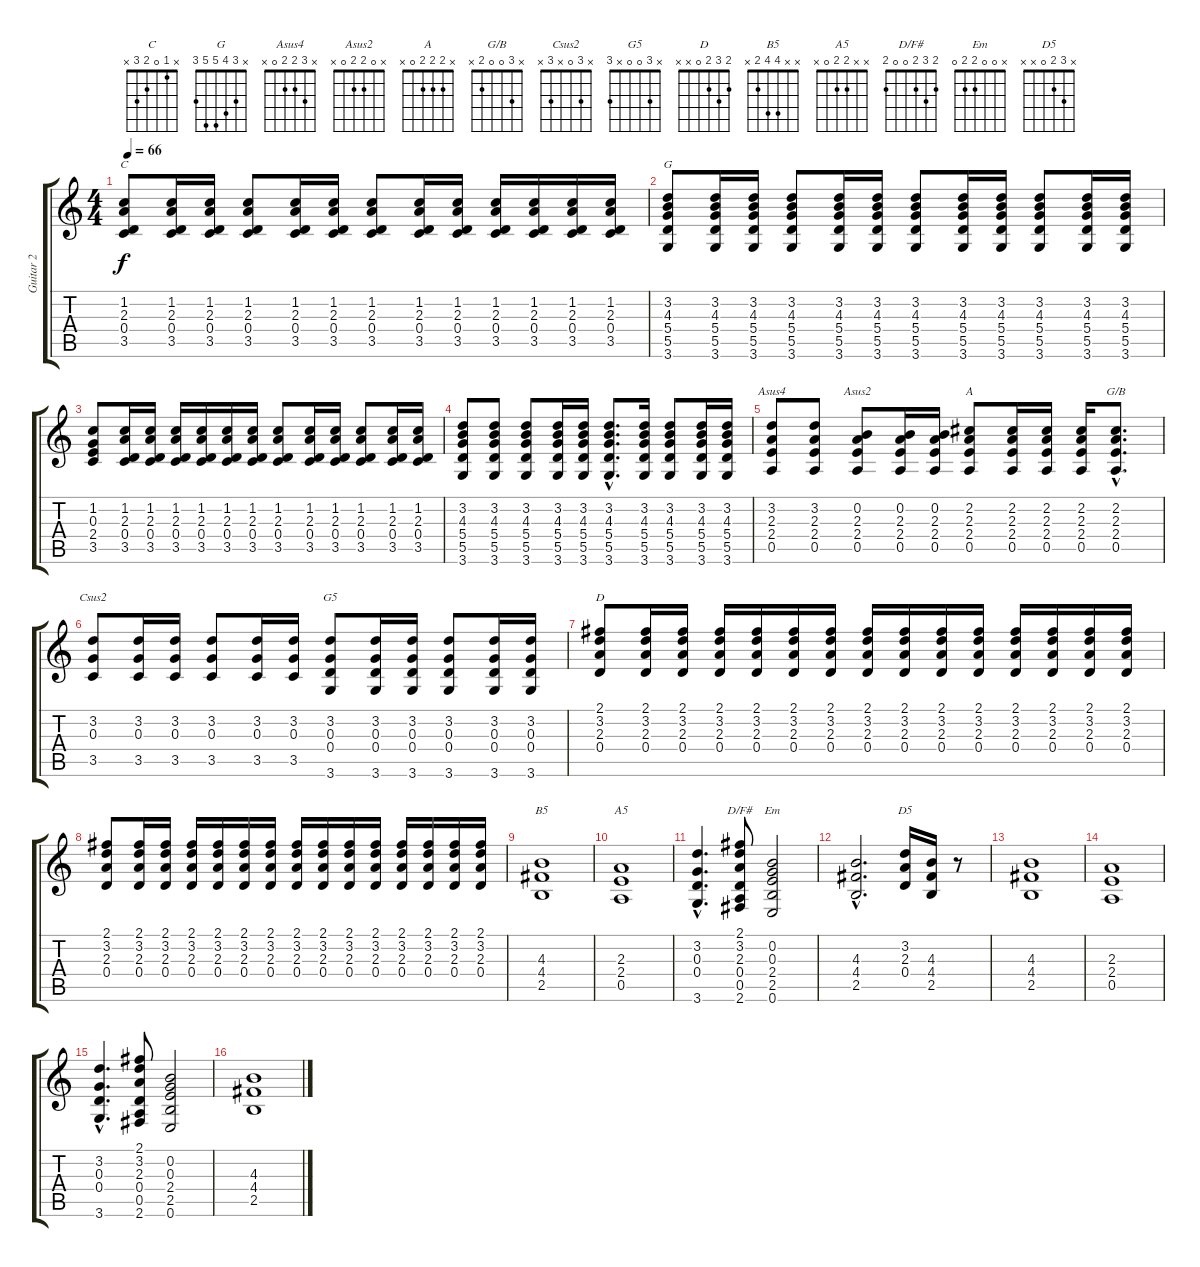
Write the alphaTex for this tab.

\track ("Guitar 2" "Guitar 2") {instrument electricguitarjazz}
\staff {score tabs}
\tuning (E4 B3 G3 D3 A2 E2) {hide}
\chord ("C" x 1 0 2 3 x)
\chord ("G" x 3 4 5 5 3)
\chord ("Asus4" x 3 2 2 0 x)
\chord ("Asus2" x 0 2 2 0 x)
\chord ("A" x 2 2 2 0 x)
\chord ("G/B" x 3 0 0 2 x)
\chord ("Csus2" x 3 0 x 3 x)
\chord ("G5" x 3 0 0 x 3)
\chord ("D" 2 3 2 0 x x)
\chord ("B5" x x 4 4 2 x)
\chord ("A5" x x 2 2 0 x)
\chord ("D/F#" 2 3 2 0 0 2)
\chord ("Em" x 0 0 2 2 0)
\chord ("D5" x 3 2 0 x x)
\ts (4 4)
\tempo 66
\clef g2
\ks c
(1.2 2.3 0.4 3.5).8{ch "C" dy f} (1.2 2.3 0.4 3.5).16 (1.2 2.3 0.4 3.5).16 (1.2 2.3 0.4 3.5).8 (1.2 2.3 0.4 3.5).16 (1.2 2.3 0.4 3.5).16 (1.2 2.3 0.4 3.5).8 (1.2 2.3 0.4 3.5).16 (1.2 2.3 0.4 3.5).16 (1.2 2.3 0.4 3.5).16 (1.2 2.3 0.4 3.5).16 (1.2 2.3 0.4 3.5).16 (1.2 2.3 0.4 3.5).16 |
(3.2 4.3 5.4 5.5 3.6).8{ch "G"} (3.2 4.3 5.4 5.5 3.6).16 (3.2 4.3 5.4 5.5 3.6).16 (3.2 4.3 5.4 5.5 3.6).8 (3.2 4.3 5.4 5.5 3.6).16 (3.2 4.3 5.4 5.5 3.6).16 (3.2 4.3 5.4 5.5 3.6).8 (3.2 4.3 5.4 5.5 3.6).16 (3.2 4.3 5.4 5.5 3.6).16 (3.2 4.3 5.4 5.5 3.6).8 (3.2 4.3 5.4 5.5 3.6).16 (3.2 4.3 5.4 5.5 3.6).16 |
(1.2 0.3 2.4 3.5).8 (1.2 2.3 0.4 3.5).16 (1.2 2.3 0.4 3.5).16 (1.2 2.3 0.4 3.5).16 (1.2 2.3 0.4 3.5).16 (1.2 2.3 0.4 3.5).16 (1.2 2.3 0.4 3.5).16 (1.2 2.3 0.4 3.5).8 (1.2 2.3 0.4 3.5).16 (1.2 2.3 0.4 3.5).16 (1.2 2.3 0.4 3.5).8 (1.2 2.3 0.4 3.5).16 (1.2 2.3 0.4 3.5).16 |
(3.2 4.3 5.4 5.5 3.6).8 (3.2 4.3 5.4 5.5 3.6).8 (3.2 4.3 5.4 5.5 3.6).8 (3.2 4.3 5.4 5.5 3.6).16 (3.2 4.3 5.4 5.5 3.6).16 (3.2{hac} 4.3{hac} 5.4{hac} 5.5{hac} 3.6{hac}).8{d} (3.2 4.3 5.4 5.5 3.6).16 (3.2 4.3 5.4 5.5 3.6).8 (3.2 4.3 5.4 5.5 3.6).16 (3.2 4.3 5.4 5.5 3.6).16 |
(3.2 2.3 2.4 0.5).8{ch "Asus4"} (3.2 2.3 2.4 0.5).8 (0.2 2.3 2.4 0.5).8{ch "Asus2"} (0.2 2.3 2.4 0.5).16 (0.2 2.3 2.4 0.5).16 (2.2 2.3 2.4 0.5).8{ch "A"} (2.2 2.3 2.4 0.5).16 (2.2 2.3 2.4 0.5).16 (2.2 2.3 2.4 0.5).16 (2.2{hac} 2.3{hac} 2.4{hac} 0.5{hac}).8{d ch "G/B"} |
(3.2 0.3 3.5).8{ch "Csus2"} (3.2 0.3 3.5).16 (3.2 0.3 3.5).16 (3.2 0.3 3.5).8 (3.2 0.3 3.5).16 (3.2 0.3 3.5).16 (3.2 0.3 0.4 3.6).8{ch "G5"} (3.2 0.3 0.4 3.6).16 (3.2 0.3 0.4 3.6).16 (3.2 0.3 0.4 3.6).8 (3.2 0.3 0.4 3.6).16 (3.2 0.3 0.4 3.6).16 |
(2.1 3.2 2.3 0.4).8{ch "D"} (2.1 3.2 2.3 0.4).16 (2.1 3.2 2.3 0.4).16 (2.1 3.2 2.3 0.4).16 (2.1 3.2 2.3 0.4).16 (2.1 3.2 2.3 0.4).16 (2.1 3.2 2.3 0.4).16 (2.1 3.2 2.3 0.4).16 (2.1 3.2 2.3 0.4).16 (2.1 3.2 2.3 0.4).16 (2.1 3.2 2.3 0.4).16 (2.1 3.2 2.3 0.4).16 (2.1 3.2 2.3 0.4).16 (2.1 3.2 2.3 0.4).16 (2.1 3.2 2.3 0.4).16 |
(2.1 3.2 2.3 0.4).8 (2.1 3.2 2.3 0.4).16 (2.1 3.2 2.3 0.4).16 (2.1 3.2 2.3 0.4).16 (2.1 3.2 2.3 0.4).16 (2.1 3.2 2.3 0.4).16 (2.1 3.2 2.3 0.4).16 (2.1 3.2 2.3 0.4).16 (2.1 3.2 2.3 0.4).16 (2.1 3.2 2.3 0.4).16 (2.1 3.2 2.3 0.4).16 (2.1 3.2 2.3 0.4).16 (2.1 3.2 2.3 0.4).16 (2.1 3.2 2.3 0.4).16 (2.1 3.2 2.3 0.4).16 |
(4.3 4.4 2.5).1{ch "B5"} |
(2.3 2.4 0.5).1{ch "A5"} |
(3.2{hac} 0.3{hac} 0.4{hac} 3.6{hac}).4{d} (2.1 3.2 2.3 0.4 0.5 2.6).8{ch "D/F#"} (0.2 0.3 2.4 2.5 0.6).2{ch "Em"} |
(4.3{hac} 4.4{hac} 2.5{hac}).2{d} (3.2 2.3 0.4).16{ch "D5"} (4.3 4.4 2.5).16 r.8 |
(4.3 4.4 2.5).1 |
(2.3 2.4 0.5).1 |
(3.2{hac} 0.3{hac} 0.4{hac} 3.6{hac}).4{d} (2.1 3.2 2.3 0.4 0.5 2.6).8 (0.2 0.3 2.4 2.5 0.6).2 |
(4.3 4.4 2.5).1
